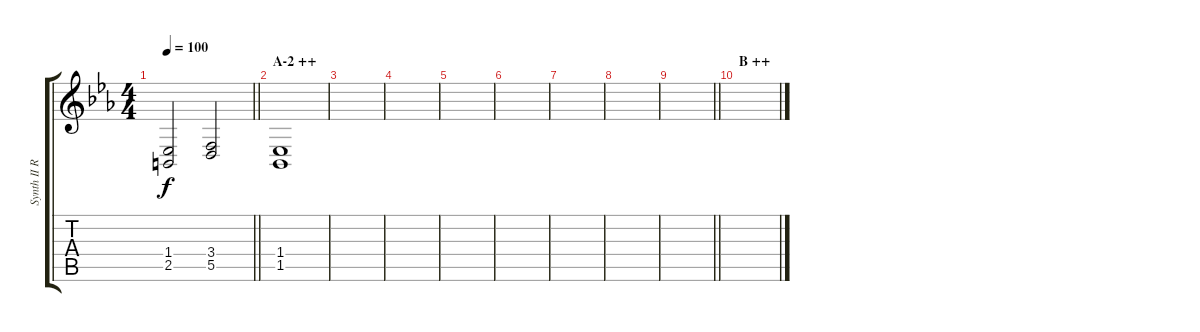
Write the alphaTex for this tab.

\track ("Synth II Right (Kotobuki Tsumugi)" "Synth II R") {instrument stringensemble1}
\staff {score tabs}
\tuning (E4 B3 G3 D3 A2 E2) {hide}
\ts (4 4)
\tempo 100
\clef g2
\barLineRight lightlight
\ks eb
(1.4 2.5).2{dy f} (3.4 5.5).2 |
\section ("" "A-2 ++")
(1.4 1.5).1 |
|
|
|
|
|
|
\barLineRight lightlight
|
\section ("" "B ++")
